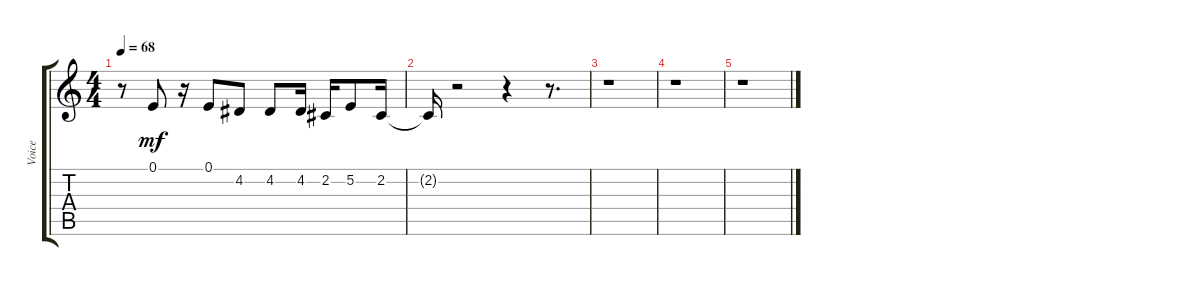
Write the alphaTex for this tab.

\track ("Voice" "Voice") {instrument altosax}
\staff {score tabs}
\tuning (E4 B3 G3 D3 A2 E2) {hide}
\ts (4 4)
\tempo 68
\clef g2
\ks aminor
r.8{dy mf} 0.1.8 r.16 0.1.8 4.2.8 4.2.8 4.2.16 2.2.16 5.2.8 2.2.16 |
2.2{t}.16 r.2 r.4 r.8{d} |
r.1 |
r.1 |
r.1
